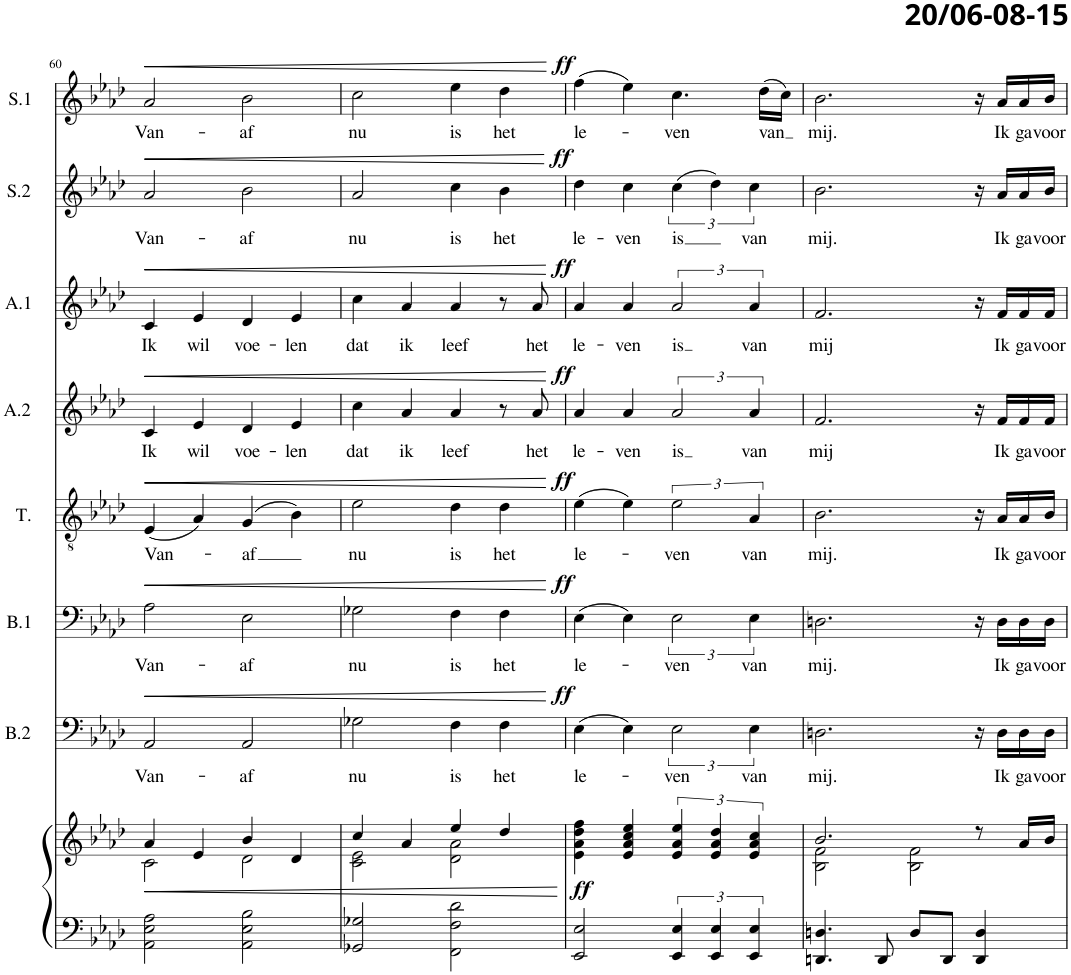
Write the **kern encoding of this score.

**kern	**kern	**dynam	**kern	**text	**dynam	**kern	**text	**dynam	**kern	**text	**dynam	**kern	**text	**dynam	**kern	**text	**dynam	**kern	**text	**dynam	**kern	**text	**dynam
*part8	*part8	*part8	*part7	*part7	*part7	*part6	*part6	*part6	*part5	*part5	*part5	*part4	*part4	*part4	*part3	*part3	*part3	*part2	*part2	*part2	*part1	*part1	*part1
*staff9	*staff8	*staff8/9	*staff7	*staff7	*staff7	*staff6	*staff6	*staff6	*staff5	*staff5	*staff5	*staff4	*staff4	*staff4	*staff3	*staff3	*staff3	*staff2	*staff2	*staff2	*staff1	*staff1	*staff1
*I"Piano	*	*	*I"Bas 2	*	*	*I"Bas 1	*	*	*I"Tenor	*	*	*I"Alt 2	*	*	*I"Alt 1	*	*	*I"Sopr.2	*	*	*I"Sopr.1	*	*
*I'Pno	*	*	*I'B.2	*	*	*I'B.1	*	*	*I'T.	*	*	*I'A.2	*	*	*I'A.1	*	*	*I'S.2	*	*	*I'S.1	*	*
!!LO:PB:g=z
*clefF4	*clefG2	*	*clefF4	*	*	*clefF4	*	*	*clefGv2	*	*	*clefG2	*	*	*clefG2	*	*	*clefG2	*	*	*clefG2	*	*
*	*	*	*	*	*	*	*	*	*	*	*	*	*	*	*	*	*	*Trd1c2	*	*	*Trd1c2	*	*
*k[b-e-a-d-]	*k[b-e-a-d-]	*	*k[b-e-a-d-]	*	*	*k[b-e-a-d-]	*	*	*k[b-e-a-d-]	*	*	*k[b-e-a-d-]	*	*	*k[b-e-a-d-]	*	*	*k[b-e-a-d-]	*	*	*k[b-e-a-d-]	*	*
*M4/4	*M4/4	*	*M4/4	*	*	*M4/4	*	*	*M4/4	*	*	*M4/4	*	*	*M4/4	*	*	*M4/4	*	*	*M4/4	*	*
=60	=60	=60	=60	=60	=60	=60	=60	=60	=60	=60	=60	=60	=60	=60	=60	=60	=60	=60	=60	=60	=60	=60	=60
!	!	!LO:HP:b	!	!LO:LY:b	!LO:HP:b	!	!LO:LY:b	!LO:HP:b	!	!LO:LY:b	!LO:HP:b	!	!LO:LY:b	!LO:HP:b	!	!LO:LY:b	!LO:HP:b	!	!LO:LY:b	!LO:HP:b	!	!LO:LY:b	!LO:HP:b
*	*^	*	*	*	*	*	*	*	*	*	*	*	*	*	*	*	*	*	*	*	*	*	*
2AA-\ 2E-\ 2A-\	4a-/	2c\	<	2AA-/	Van-	<	2A-\	Van-	<	(4E-/	Van-	<	4c/	Ik	<	4c/	Ik	<	2a-/	Van-	<	2a-/	Van-	<
!	!	!	!	!	!	!	!	!	!	!	!	!	!	!LO:LY:b	!	!	!LO:LY:b	!	!	!	!	!	!	!
.	4e-/	.	.	.	.	.	.	.	.	4A-/)	.	.	4e-/	wil	.	4e-/	wil	.	.	.	.	.	.	.
!	!	!	!	!	!LO:LY:b	!	!	!LO:LY:b	!	!	!LO:LY:b	!	!	!LO:LY:b	!	!	!LO:LY:b	!	!	!LO:LY:b	!	!	!LO:LY:b	!
2AA-\ 2E-\ 2B-\	4b-/	2d-\	.	2AA-/	-af	.	2E-\	-af	.	(4G/	-af	.	4d-/	voe-	.	4d-/	voe-	.	2b-\	-af	.	2b-\	-af	.
!	!	!	!	!	!	!	!	!	!	!	!	!	!	!LO:LY:b	!	!	!LO:LY:b	!	!	!	!	!	!	!
.	4d-/	.	.	.	.	.	.	.	.	4B-\)	.	.	4e-/	-len	.	4e-/	-len	.	.	.	.	.	.	.
=61	=61	=61	=61	=61	=61	=61	=61	=61	=61	=61	=61	=61	=61	=61	=61	=61	=61	=61	=61	=61	=61	=61	=61	=61
!	!	!	!	!	!LO:LY:b	!	!	!LO:LY:b	!	!	!LO:LY:b	!	!	!LO:LY:b	!	!	!LO:LY:b	!	!	!LO:LY:b	!	!	!LO:LY:b	!
2GG-X/ 2G-X/	4cc/	2c\ 2e-\	.	2G-X\	nu	.	2G-X\	nu	.	2e-\	nu	.	4cc\	dat	.	4cc\	dat	.	2a-/	nu	.	2cc\	nu	.
!	!	!	!	!	!	!	!	!	!	!	!	!	!	!LO:LY:b	!	!	!LO:LY:b	!	!	!	!	!	!	!
.	4a-/	.	.	.	.	.	.	.	.	.	.	.	4a-/	ik	.	4a-/	ik	.	.	.	.	.	.	.
!	!	!	!	!	!LO:LY:b	!	!	!LO:LY:b	!	!	!LO:LY:b	!	!	!LO:LY:b	!	!	!LO:LY:b	!	!	!LO:LY:b	!	!	!LO:LY:b	!
2FF\ 2F\ 2d-\	4ee-/	2d-\ 2a-\	.	4F\	is	.	4F\	is	.	4d-\	is	.	4a-/	leef	.	4a-/	leef	.	4cc\	is	.	4ee-\	is	.
!	!	!	!	!	!LO:LY:b	!	!	!LO:LY:b	!	!	!LO:LY:b	!	!	!	!	!	!	!	!	!LO:LY:b	!	!	!LO:LY:b	!
.	4dd-/	.	.	4F\	het	.	4F\	het	.	4d-\	het	.	8r	.	.	8r	.	.	4b-\	het	.	4dd-\	het	.
!	!	!	!	!	!	!	!	!	!	!	!	!	!	!LO:LY:b	!	!	!LO:LY:b	!	!	!	!	!	!	!
.	.	.	.	.	.	.	.	.	.	.	.	.	8a-/	het	.	8a-/	het	.	.	.	.	.	.	.
*	*v	*v	*	*	*	*	*	*	*	*	*	*	*	*	*	*	*	*	*	*	*	*	*	*
.	.	[	.	.	[	.	.	[	.	.	[	.	.	[	.	.	[	.	.	[	.	.	[
=62	=62	=62	=62	=62	=62	=62	=62	=62	=62	=62	=62	=62	=62	=62	=62	=62	=62	=62	=62	=62	=62	=62	=62
!	!	!LO:DY:b	!	!LO:LY:b	!LO:DY:a	!	!LO:LY:b	!LO:DY:a	!	!LO:LY:b	!LO:DY:a	!	!LO:LY:b	!LO:DY:a	!	!LO:LY:b	!LO:DY:a	!	!LO:LY:b	!LO:DY:a	!	!LO:LY:b	!LO:DY:a
2EE-/ 2E-/	4e-\ 4a-\ 4dd-\ 4ff\	ff	(4E-\	le-	ff	(4E-\	le-	ff	(4e-\	le-	ff	4a-/	le-	ff	4a-/	le-	ff	4dd-\	le-	ff	(4ff\	le-	ff
!	!	!	!	!	!	!	!	!	!	!	!	!	!LO:LY:b	!	!	!LO:LY:b	!	!	!LO:LY:b	!	!	!	!
.	4e-/ 4a-/ 4cc/ 4ee-/	.	4E-\)	.	.	4E-\)	.	.	4e-\)	.	.	4a-/	-ven	.	4a-/	-ven	.	4cc\	-ven	.	4ee-\)	.	.
!	!	!	!	!LO:LY:b	!	!	!LO:LY:b	!	!	!LO:LY:b	!	!	!LO:LY:b	!	!	!LO:LY:b	!	!	!LO:LY:b	!	!	!LO:LY:b	!
6EE-/ 6E-/	6e-/ 6a-/ 6ee-/	.	3E-\	-ven	.	3E-\	-ven	.	3e-\	-ven	.	3a-/	-is	.	3a-/	-is	.	(6cc\	-is	.	4.cc\	-ven	.
6EE-/ 6E-/	6e-/ 6a-/ 6dd-/	.	.	.	.	.	.	.	.	.	.	.	.	.	.	.	.	6dd-\)	.	.	.	.	.
!	!	!	!	!LO:LY:b	!	!	!LO:LY:b	!	!	!LO:LY:b	!	!	!LO:LY:b	!	!	!LO:LY:b	!	!	!LO:LY:b	!	!	!	!
6EE-/ 6E-/	6e-/ 6a-/ 6cc/	.	6E-\	-van	.	6E-\	-van	.	6A-/	van	.	6a-/	van	.	6a-/	van	.	6cc\	van	.	.	.	.
!	!	!	!	!	!	!	!	!	!	!	!	!	!	!	!	!	!	!	!	!	!	!LO:LY:b	!
.	.	.	.	.	.	.	.	.	.	.	.	.	.	.	.	.	.	.	.	.	(16dd-\LL	van	.
.	.	.	.	.	.	.	.	.	.	.	.	.	.	.	.	.	.	.	.	.	16cc\JJ)	.	.
=63	=63	=63	=63	=63	=63	=63	=63	=63	=63	=63	=63	=63	=63	=63	=63	=63	=63	=63	=63	=63	=63	=63	=63
*	*^	*	*	*	*	*	*	*	*	*	*	*	*	*	*	*	*	*	*	*	*	*	*
!	!	!	!	!	!LO:LY:b	!	!	!LO:LY:b	!	!	!LO:LY:b	!	!	!LO:LY:b	!	!	!LO:LY:b	!	!	!LO:LY:b	!	!	!LO:LY:b	!
4.DDn/ 4.Dn/	2.b-/	2B-\ 2f\	.	2.Dn\	mij.	.	2.Dn\	mij.	.	2.B-\	mij.	.	2.f/	mij	.	2.f/	mij	.	2.b-\	mij.	.	2.b-\	mij.	.
8DD/	.	.	.	.	.	.	.	.	.	.	.	.	.	.	.	.	.	.	.	.	.	.	.	.
8D/L	.	2B-\ 2f\	.	.	.	.	.	.	.	.	.	.	.	.	.	.	.	.	.	.	.	.	.	.
8DD/J	.	.	.	.	.	.	.	.	.	.	.	.	.	.	.	.	.	.	.	.	.	.	.	.
4DD/ 4D/	8r	.	.	16r	.	.	16r	.	.	16r	.	.	16r	.	.	16r	.	.	16r	.	.	16r	.	.
!	!	!	!	!	!LO:LY:b	!	!	!LO:LY:b	!	!	!LO:LY:b	!	!	!LO:LY:b	!	!	!LO:LY:b	!	!	!LO:LY:b	!	!	!LO:LY:b	!
.	.	.	.	16D\LL	Ik	.	16D\LL	Ik	.	16A-/LL	Ik	.	16f/LL	Ik	.	16f/LL	Ik	.	16a-/LL	Ik	.	16a-/LL	Ik	.
!	!	!	!	!	!LO:LY:b	!	!	!LO:LY:b	!	!	!LO:LY:b	!	!	!LO:LY:b	!	!	!LO:LY:b	!	!	!LO:LY:b	!	!	!LO:LY:b	!
.	16a-/LL	.	.	16D\	ga	.	16D\	ga	.	16A-/	ga	.	16f/	ga	.	16f/	ga	.	16a-/	ga	.	16a-/	ga	.
!	!	!	!	!	!LO:LY:b	!	!	!LO:LY:b	!	!	!LO:LY:b	!	!	!LO:LY:b	!	!	!LO:LY:b	!	!	!LO:LY:b	!	!	!LO:LY:b	!
.	16b-/JJ	.	.	16D\JJ	voor	.	16D\JJ	voor	.	16B-/JJ	voor	.	16f/JJ	voor	.	16f/JJ	voor	.	16b-/JJ	voor	.	16b-/JJ	voor	.
*	*v	*v	*	*	*	*	*	*	*	*	*	*	*	*	*	*	*	*	*	*	*	*	*	*
=	=	=	=	=	=	=	=	=	=	=	=	=	=	=	=	=	=	=	=	=	=	=	=
*-	*-	*-	*-	*-	*-	*-	*-	*-	*-	*-	*-	*-	*-	*-	*-	*-	*-	*-	*-	*-	*-	*-	*-
